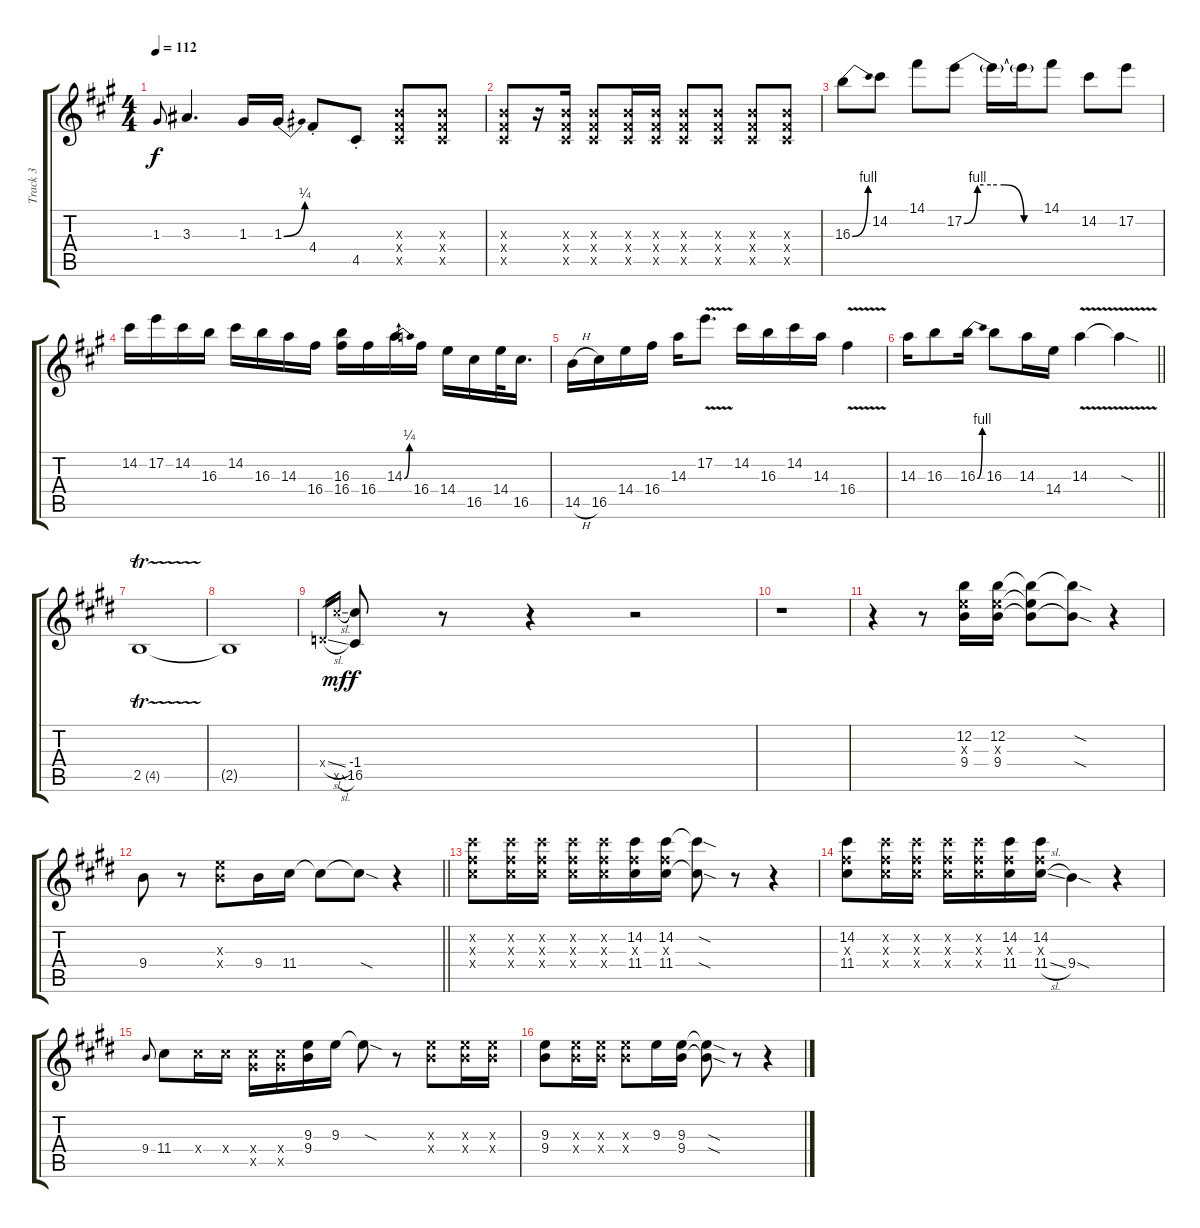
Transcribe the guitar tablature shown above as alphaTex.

\track ("Track 3" "Track 3") {instrument overdrivenguitar}
\staff {score tabs}
\tuning (E4 B3 G3 D3 A2 E2) {hide}
\ts (4 4)
\tempo 112
\clef g2
\ks a
1.3.8{gr onbeat dy f} 3.3.4{d} 1.3.16 1.3{be (bend 0 0 60 1)}.16 4.4{st}.8 4.5{st}.8 (4.3{x} 4.4{x} 4.5{x}).8 (4.3{x} 4.4{x} 4.5{x}).8 |
(4.3{x} 4.4{x} 4.5{x}).8 r.16 (4.3{x} 4.4{x} 4.5{x}).16 (4.3{x} 4.4{x} 4.5{x}).8 (4.3{x} 4.4{x} 4.5{x}).16 (4.3{x} 4.4{x} 4.5{x}).16 (4.3{x} 4.4{x} 4.5{x}).8 (4.3{x} 4.4{x} 4.5{x}).8 (4.3{x} 4.4{x} 4.5{x}).8 (4.3{x} 4.4{x} 4.5{x}).8 |
16.3{be (bend 0 0 60 4)}.8 14.2.8 14.1.8 17.2{be (custom 0 0 10 4 20 4 30 4 45 0 60 0)}.8 17.2{t}.16 17.2{t}.16 14.1.8 14.2.8 17.2.8 |
14.2.16 17.2.16 14.2.16 16.3.16 14.2.16 16.3.16 14.3.16 16.4.16 (16.3 16.4).16 16.4.16 14.3{be (bend 0 0 60 1)}.16 16.4.16 14.4.16 16.5.16 14.4.32 16.5.16{d} |
14.5{h}.16 16.5.16 14.4.16 16.4.16 14.3.16 17.2{v}.8{d} 14.2.16 16.3.16 14.2.16 14.3.16 16.4{v}.4 |
\barLineRight lightlight
14.3.16 16.3.8 16.3{be (bend 0 0 60 4)}.16 16.3.8 14.3.16 14.4.16 14.3{v}.4 14.3{sod t}.4 |
\ks e
2.5{tr (4 32)}.1{volume 7} |
2.5{t}.1 |
0.4{sl x}.16{gr} 16.5{sl x}.16{gr dy mf} (-1.4 16.5).8{dy f} r.8 r.4 r.2 |
r.1 |
r.4 r.8 (12.2 9.3{x} 9.4).16 (12.2 9.3{x} 9.4).16 (12.2{t} 9.3{t} 9.4{t}).8 (12.2{sod t} 9.4{sod t}).8 r.4 |
\barLineRight lightlight
9.4.8 r.8 (9.3{x} 9.4{x}).8 9.4.16 11.4.16 11.4{t}.8 11.4{sod t}.8 r.4 |
(14.2{x} 11.3{x} 11.4{x}).8{volume 6} (14.2{x} 11.3{x} 11.4{x}).16 (14.2{x} 11.3{x} 11.4{x}).16 (14.2{x} 11.3{x} 11.4{x}).16 (14.2{x} 11.3{x} 11.4{x}).16 (14.2 11.3{x} 11.4).16 (14.2 11.3{x} 11.4).16 (14.2{sod t} 11.4{sod t}).8 r.8 r.4 |
(14.2 11.3{x} 11.4).8 (14.2{x} 11.3{x} 11.4{x}).16 (14.2{x} 11.3{x} 11.4{x}).16 (14.2{x} 11.3{x} 11.4{x}).16 (14.2{x} 11.3{x} 11.4{x}).16 (14.2 11.3{x} 11.4).16 (14.2 11.3{x} 11.4{sl}).16 9.4{sod}.4 r.4 |
9.4.8{gr onbeat} 11.4.8 11.4{x}.16 11.4{x}.16 (11.4{x} 11.5{x}).16 (11.4{x} 11.5{x}).16 (9.3 9.4).16 9.3.16 9.3{sod t}.8 r.8 (9.3{x} 9.4{x}).8 (9.3{x} 9.4{x}).16 (9.3{x} 9.4{x}).16 |
(9.3 9.4).8 (9.3{x} 9.4{x}).16 (9.3{x} 9.4{x}).16 (9.3{x} 9.4{x}).8 9.3.16 (9.3 9.4).16 (9.3{sod t} 9.4{sod t}).8 r.8 r.4
